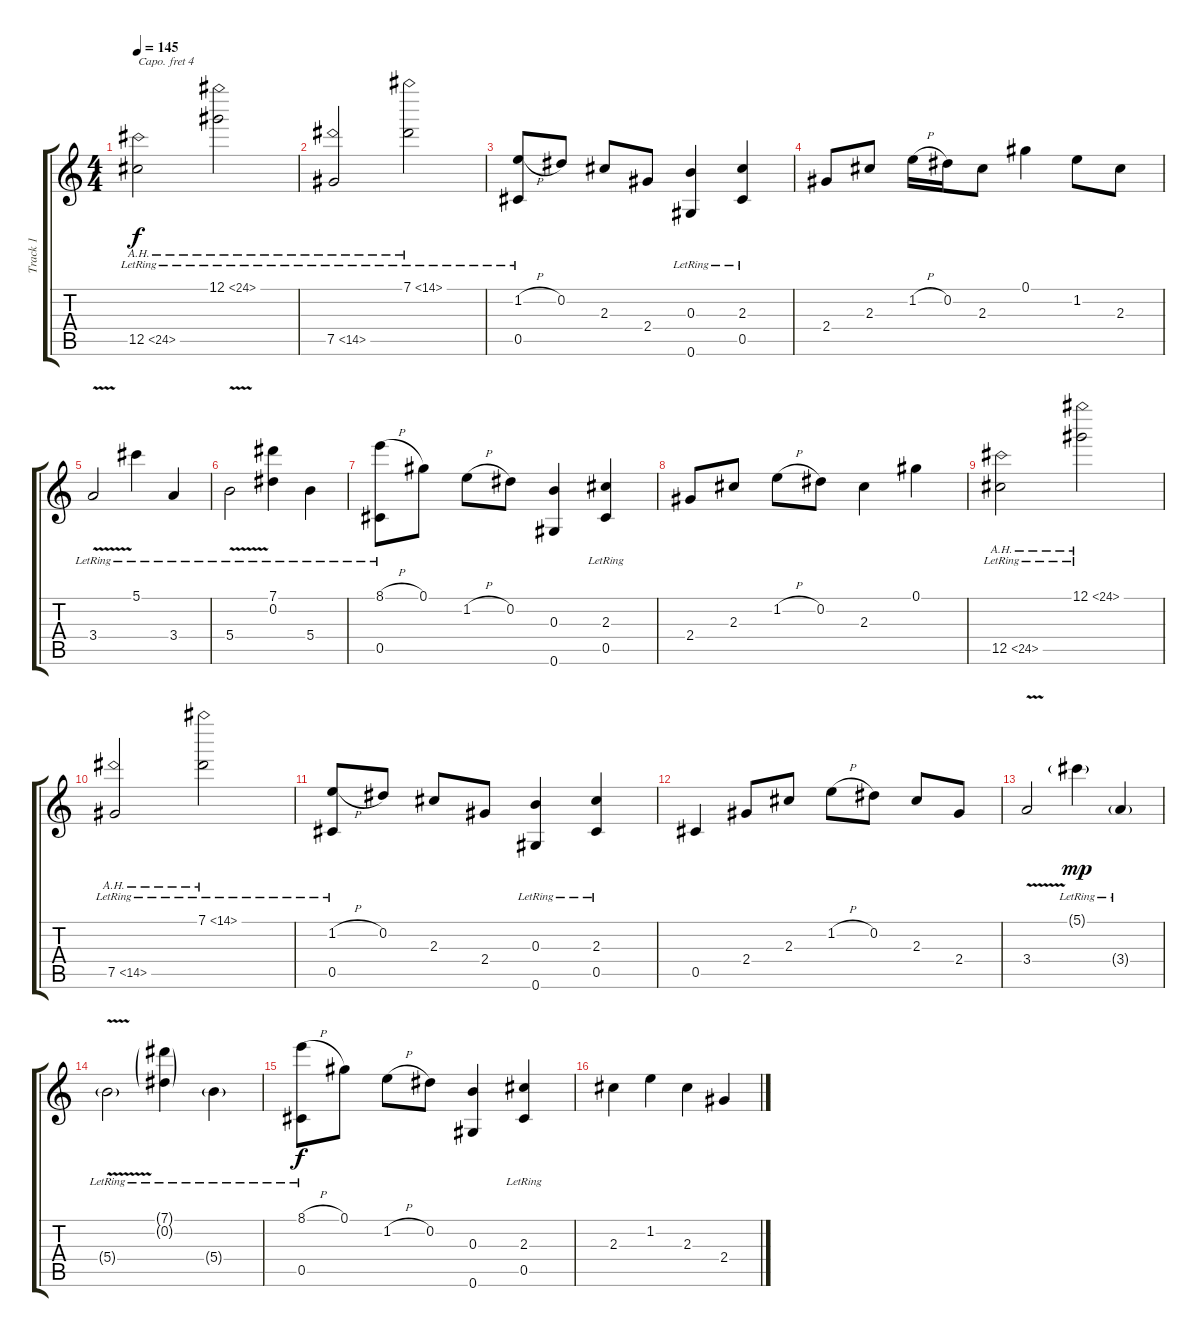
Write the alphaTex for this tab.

\track ("Track 1" "Track 1") {instrument acousticguitarnylon}
\staff {score tabs}
\capo 4
\tuning (E4 B3 G3 D3 A2 E2) {hide}
\ts (4 4)
\tempo 145
\clef g2
\ks c
12.5{ah 12 lr}.2{dy f} 12.1{ah 12 lr}.2 |
7.5{ah 7 lr}.2 7.1{ah 7 lr}.2 |
(1.2{h} 0.5{lr}).8 0.2.8 2.3.8 2.4.8 (0.3 0.6{lr}).4 (2.3{lr} 0.5{lr}).4 |
2.4.8 2.3.8 1.2{h}.16 0.2.16 2.3.8 0.1.4 1.2.8 2.3.8 |
3.4{v lr}.2 5.1{lr}.4 3.4{lr}.4 |
5.4{v lr}.2 (7.1{lr} 0.2{lr}).4 5.4{lr}.4 |
(8.1{h} 0.5{lr}).8 0.1.8 1.2{h}.8 0.2.8 (0.3 0.6).4 (2.3 0.5{lr}).4 |
2.4.8 2.3.8 1.2{h}.8 0.2.8 2.3.4 0.1.4 |
12.5{ah 12 lr}.2 12.1{ah 12 lr}.2 |
7.5{ah 7 lr}.2 7.1{ah 7 lr}.2 |
(1.2{h} 0.5{lr}).8 0.2.8 2.3.8 2.4.8 (0.3 0.6{lr}).4 (2.3{lr} 0.5{lr}).4 |
0.5.4 2.4.8 2.3.8 1.2{h}.8 0.2.8 2.3.8 2.4.8 |
3.4{v}.2 5.1{g lr}.4{dy mp} 3.4{g lr}.4 |
5.4{v g lr}.2 (7.1{g lr} 0.2{g lr}).4 5.4{g lr}.4 |
(8.1{h} 0.5{lr}).8{dy f} 0.1.8 1.2{h}.8 0.2.8 (0.3 0.6).4 (2.3 0.5{lr}).4 |
2.3.4 1.2.4 2.3.4 2.4.4
